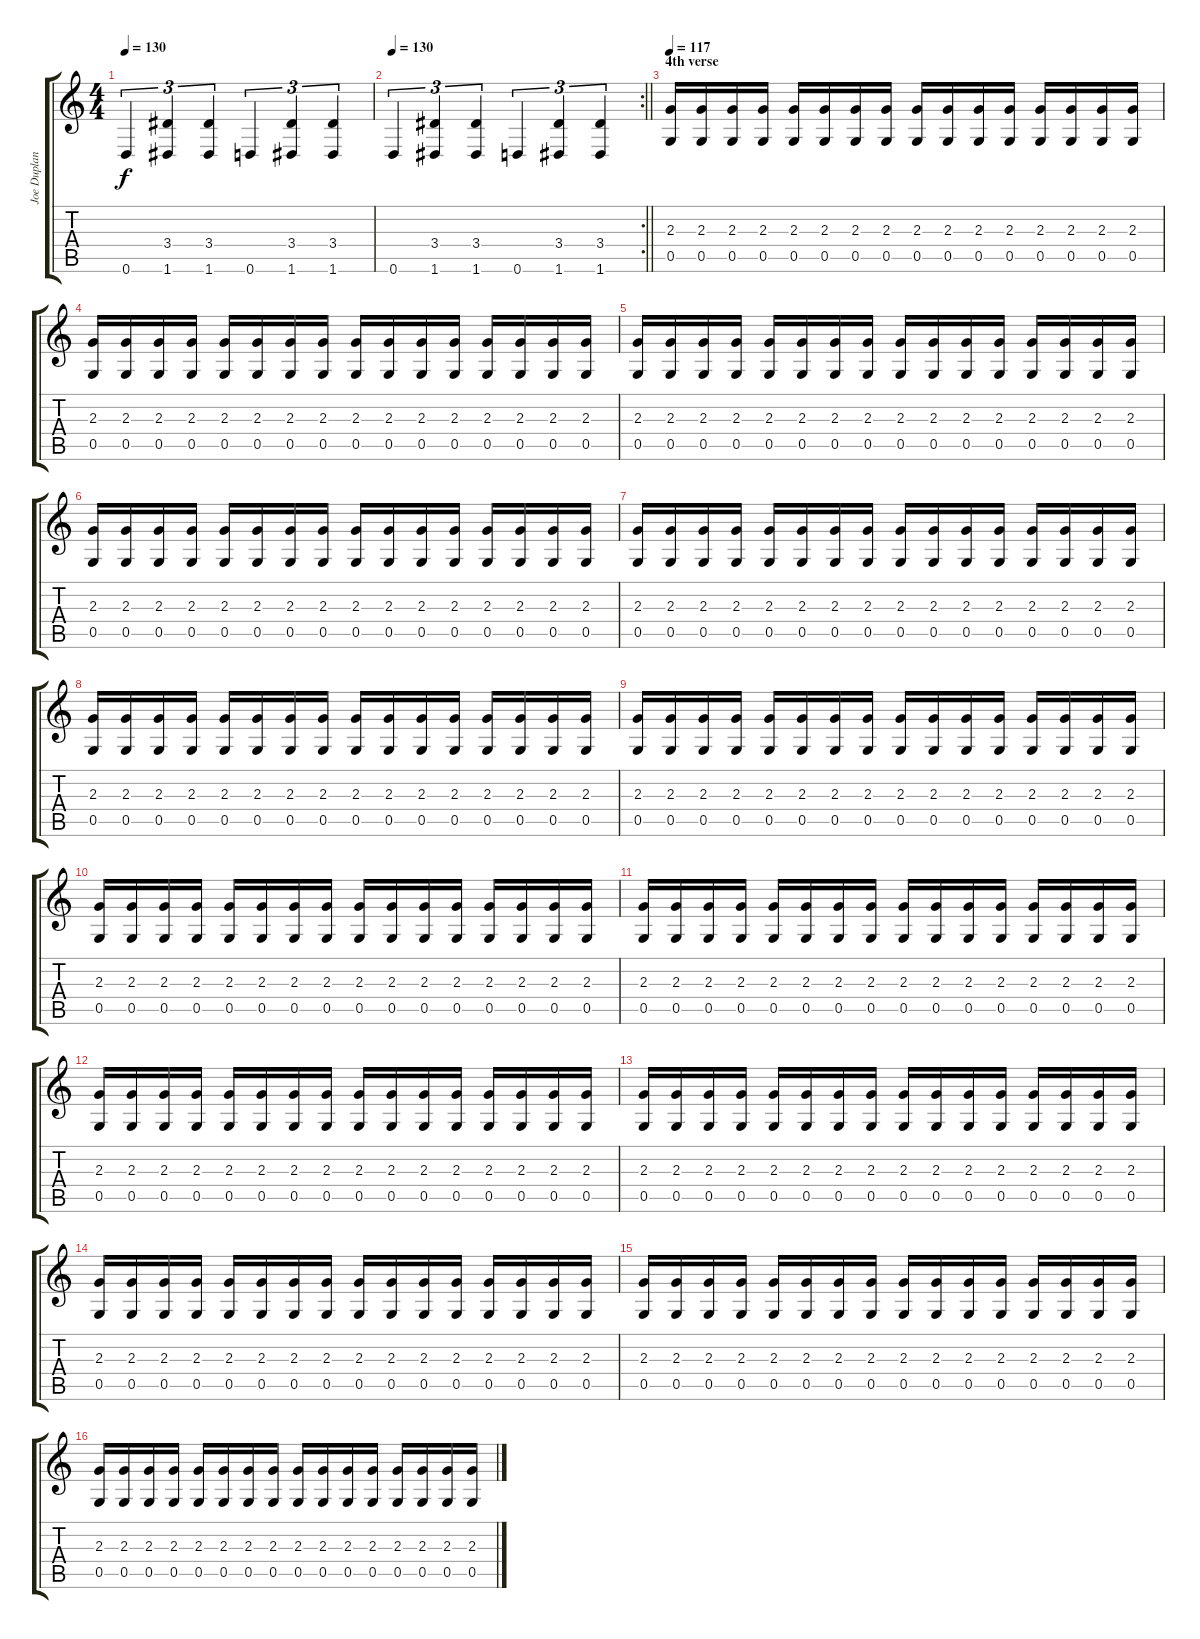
\track ("Joe Duplantier" "Joe Duplan") {instrument overdrivenguitar}
\staff {score tabs}
\tuning (D4 A3 F3 C3 G2 D2) {hide}
\ts (4 4)
\tempo 130
\clef g2
\ks c
0.6.4{tu (3 2) dy f} (3.4 1.6).4{tu (3 2)} (3.4 1.6).4{tu (3 2)} 0.6.4{tu (3 2)} (3.4 1.6).4{tu (3 2)} (3.4 1.6).4{tu (3 2)} |
\rc 2
\tempo 130
\barLineRight lightlight
0.6.4{tu (3 2)} (3.4 1.6).4{tu (3 2)} (3.4 1.6).4{tu (3 2)} 0.6.4{tu (3 2)} (3.4 1.6).4{tu (3 2)} (3.4 1.6).4{tu (3 2)} |
\section ("" "4th verse ")
\tempo 117
(2.3 0.5).16 (2.3 0.5).16 (2.3 0.5).16 (2.3 0.5).16 (2.3 0.5).16 (2.3 0.5).16 (2.3 0.5).16 (2.3 0.5).16 (2.3 0.5).16 (2.3 0.5).16 (2.3 0.5).16 (2.3 0.5).16 (2.3 0.5).16 (2.3 0.5).16 (2.3 0.5).16 (2.3 0.5).16 |
(2.3 0.5).16 (2.3 0.5).16 (2.3 0.5).16 (2.3 0.5).16 (2.3 0.5).16 (2.3 0.5).16 (2.3 0.5).16 (2.3 0.5).16 (2.3 0.5).16 (2.3 0.5).16 (2.3 0.5).16 (2.3 0.5).16 (2.3 0.5).16 (2.3 0.5).16 (2.3 0.5).16 (2.3 0.5).16 |
(2.3 0.5).16 (2.3 0.5).16 (2.3 0.5).16 (2.3 0.5).16 (2.3 0.5).16 (2.3 0.5).16 (2.3 0.5).16 (2.3 0.5).16 (2.3 0.5).16 (2.3 0.5).16 (2.3 0.5).16 (2.3 0.5).16 (2.3 0.5).16 (2.3 0.5).16 (2.3 0.5).16 (2.3 0.5).16 |
(2.3 0.5).16 (2.3 0.5).16 (2.3 0.5).16 (2.3 0.5).16 (2.3 0.5).16 (2.3 0.5).16 (2.3 0.5).16 (2.3 0.5).16 (2.3 0.5).16 (2.3 0.5).16 (2.3 0.5).16 (2.3 0.5).16 (2.3 0.5).16 (2.3 0.5).16 (2.3 0.5).16 (2.3 0.5).16 |
(2.3 0.5).16 (2.3 0.5).16 (2.3 0.5).16 (2.3 0.5).16 (2.3 0.5).16 (2.3 0.5).16 (2.3 0.5).16 (2.3 0.5).16 (2.3 0.5).16 (2.3 0.5).16 (2.3 0.5).16 (2.3 0.5).16 (2.3 0.5).16 (2.3 0.5).16 (2.3 0.5).16 (2.3 0.5).16 |
(2.3 0.5).16 (2.3 0.5).16 (2.3 0.5).16 (2.3 0.5).16 (2.3 0.5).16 (2.3 0.5).16 (2.3 0.5).16 (2.3 0.5).16 (2.3 0.5).16 (2.3 0.5).16 (2.3 0.5).16 (2.3 0.5).16 (2.3 0.5).16 (2.3 0.5).16 (2.3 0.5).16 (2.3 0.5).16 |
(2.3 0.5).16 (2.3 0.5).16 (2.3 0.5).16 (2.3 0.5).16 (2.3 0.5).16 (2.3 0.5).16 (2.3 0.5).16 (2.3 0.5).16 (2.3 0.5).16 (2.3 0.5).16 (2.3 0.5).16 (2.3 0.5).16 (2.3 0.5).16 (2.3 0.5).16 (2.3 0.5).16 (2.3 0.5).16 |
(2.3 0.5).16 (2.3 0.5).16 (2.3 0.5).16 (2.3 0.5).16 (2.3 0.5).16 (2.3 0.5).16 (2.3 0.5).16 (2.3 0.5).16 (2.3 0.5).16 (2.3 0.5).16 (2.3 0.5).16 (2.3 0.5).16 (2.3 0.5).16 (2.3 0.5).16 (2.3 0.5).16 (2.3 0.5).16 |
(2.3 0.5).16 (2.3 0.5).16 (2.3 0.5).16 (2.3 0.5).16 (2.3 0.5).16 (2.3 0.5).16 (2.3 0.5).16 (2.3 0.5).16 (2.3 0.5).16 (2.3 0.5).16 (2.3 0.5).16 (2.3 0.5).16 (2.3 0.5).16 (2.3 0.5).16 (2.3 0.5).16 (2.3 0.5).16 |
(2.3 0.5).16 (2.3 0.5).16 (2.3 0.5).16 (2.3 0.5).16 (2.3 0.5).16 (2.3 0.5).16 (2.3 0.5).16 (2.3 0.5).16 (2.3 0.5).16 (2.3 0.5).16 (2.3 0.5).16 (2.3 0.5).16 (2.3 0.5).16 (2.3 0.5).16 (2.3 0.5).16 (2.3 0.5).16 |
(2.3 0.5).16 (2.3 0.5).16 (2.3 0.5).16 (2.3 0.5).16 (2.3 0.5).16 (2.3 0.5).16 (2.3 0.5).16 (2.3 0.5).16 (2.3 0.5).16 (2.3 0.5).16 (2.3 0.5).16 (2.3 0.5).16 (2.3 0.5).16 (2.3 0.5).16 (2.3 0.5).16 (2.3 0.5).16 |
(2.3 0.5).16 (2.3 0.5).16 (2.3 0.5).16 (2.3 0.5).16 (2.3 0.5).16 (2.3 0.5).16 (2.3 0.5).16 (2.3 0.5).16 (2.3 0.5).16 (2.3 0.5).16 (2.3 0.5).16 (2.3 0.5).16 (2.3 0.5).16 (2.3 0.5).16 (2.3 0.5).16 (2.3 0.5).16 |
(2.3 0.5).16 (2.3 0.5).16 (2.3 0.5).16 (2.3 0.5).16 (2.3 0.5).16 (2.3 0.5).16 (2.3 0.5).16 (2.3 0.5).16 (2.3 0.5).16 (2.3 0.5).16 (2.3 0.5).16 (2.3 0.5).16 (2.3 0.5).16 (2.3 0.5).16 (2.3 0.5).16 (2.3 0.5).16 |
(2.3 0.5).16 (2.3 0.5).16 (2.3 0.5).16 (2.3 0.5).16 (2.3 0.5).16 (2.3 0.5).16 (2.3 0.5).16 (2.3 0.5).16 (2.3 0.5).16 (2.3 0.5).16 (2.3 0.5).16 (2.3 0.5).16 (2.3 0.5).16 (2.3 0.5).16 (2.3 0.5).16 (2.3 0.5).16
